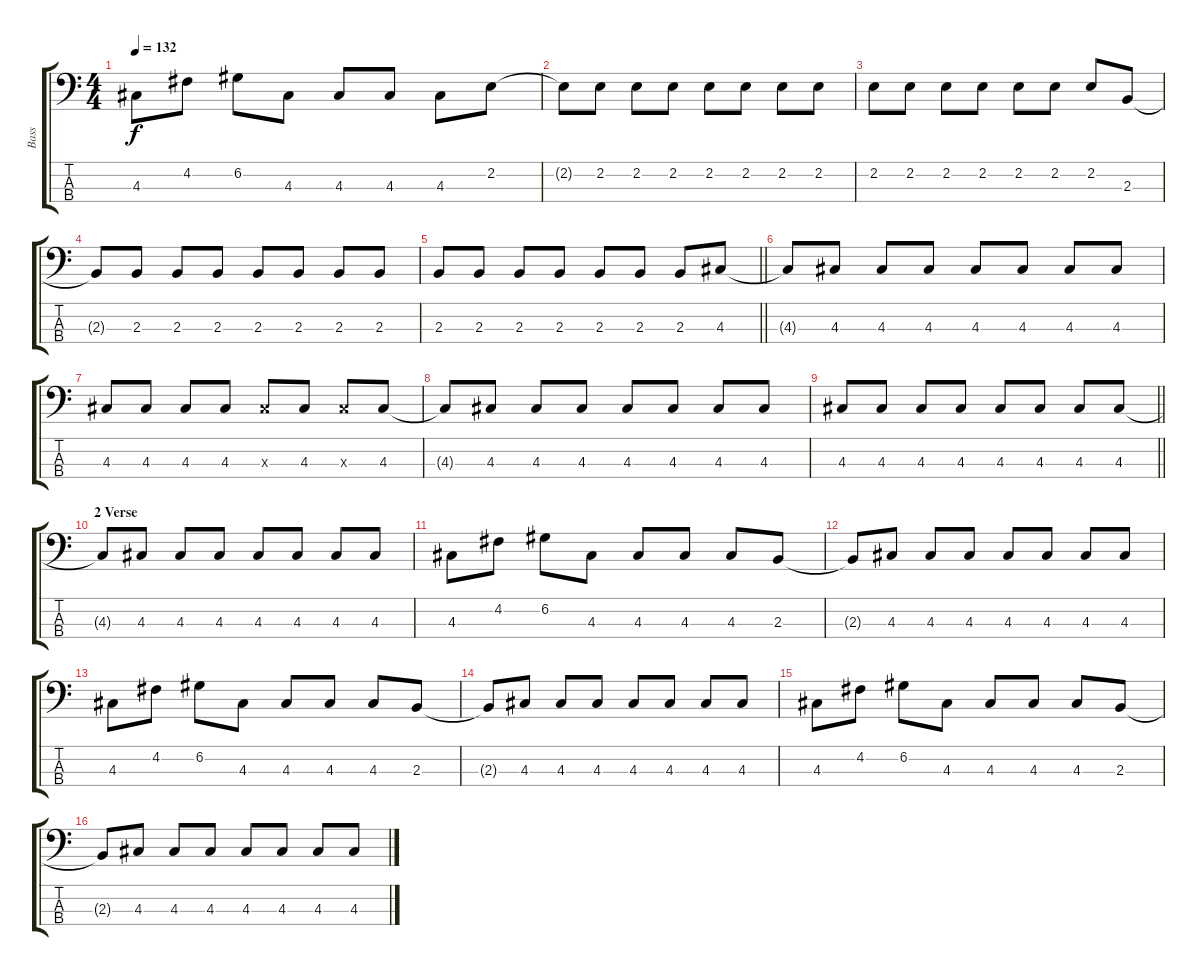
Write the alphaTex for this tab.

\track ("Bass" "Bass") {instrument electricbassfinger}
\staff {score tabs}
\tuning (G2 D2 A1 E1) {hide}
\ts (4 4)
\tempo 132
\clef f4
\ks c
4.3.8{dy f} 4.2.8 6.2.8 4.3.8 4.3.8 4.3.8 4.3.8 2.2.8 |
2.2{t}.8 2.2.8 2.2.8 2.2.8 2.2.8 2.2.8 2.2.8 2.2.8 |
2.2.8 2.2.8 2.2.8 2.2.8 2.2.8 2.2.8 2.2.8 2.3.8 |
2.3{t}.8 2.3.8 2.3.8 2.3.8 2.3.8 2.3.8 2.3.8 2.3.8 |
\barLineRight lightlight
2.3.8 2.3.8 2.3.8 2.3.8 2.3.8 2.3.8 2.3.8 4.3.8 |
\section ("" "")
4.3{t}.8 4.3.8 4.3.8 4.3.8 4.3.8 4.3.8 4.3.8 4.3.8 |
4.3.8 4.3.8 4.3.8 4.3.8 4.3{x}.8 4.3.8 4.3{x}.8 4.3.8 |
4.3{t}.8 4.3.8 4.3.8 4.3.8 4.3.8 4.3.8 4.3.8 4.3.8 |
\barLineRight lightlight
4.3.8 4.3.8 4.3.8 4.3.8 4.3.8 4.3.8 4.3.8 4.3.8 |
\section ("" "2 Verse")
4.3{t}.8 4.3.8 4.3.8 4.3.8 4.3.8 4.3.8 4.3.8 4.3.8 |
4.3.8 4.2.8 6.2.8 4.3.8 4.3.8 4.3.8 4.3.8 2.3.8 |
2.3{t}.8 4.3.8 4.3.8 4.3.8 4.3.8 4.3.8 4.3.8 4.3.8 |
4.3.8 4.2.8 6.2.8 4.3.8 4.3.8 4.3.8 4.3.8 2.3.8 |
2.3{t}.8 4.3.8 4.3.8 4.3.8 4.3.8 4.3.8 4.3.8 4.3.8 |
4.3.8 4.2.8 6.2.8 4.3.8 4.3.8 4.3.8 4.3.8 2.3.8 |
2.3{t}.8 4.3.8 4.3.8 4.3.8 4.3.8 4.3.8 4.3.8 4.3.8
